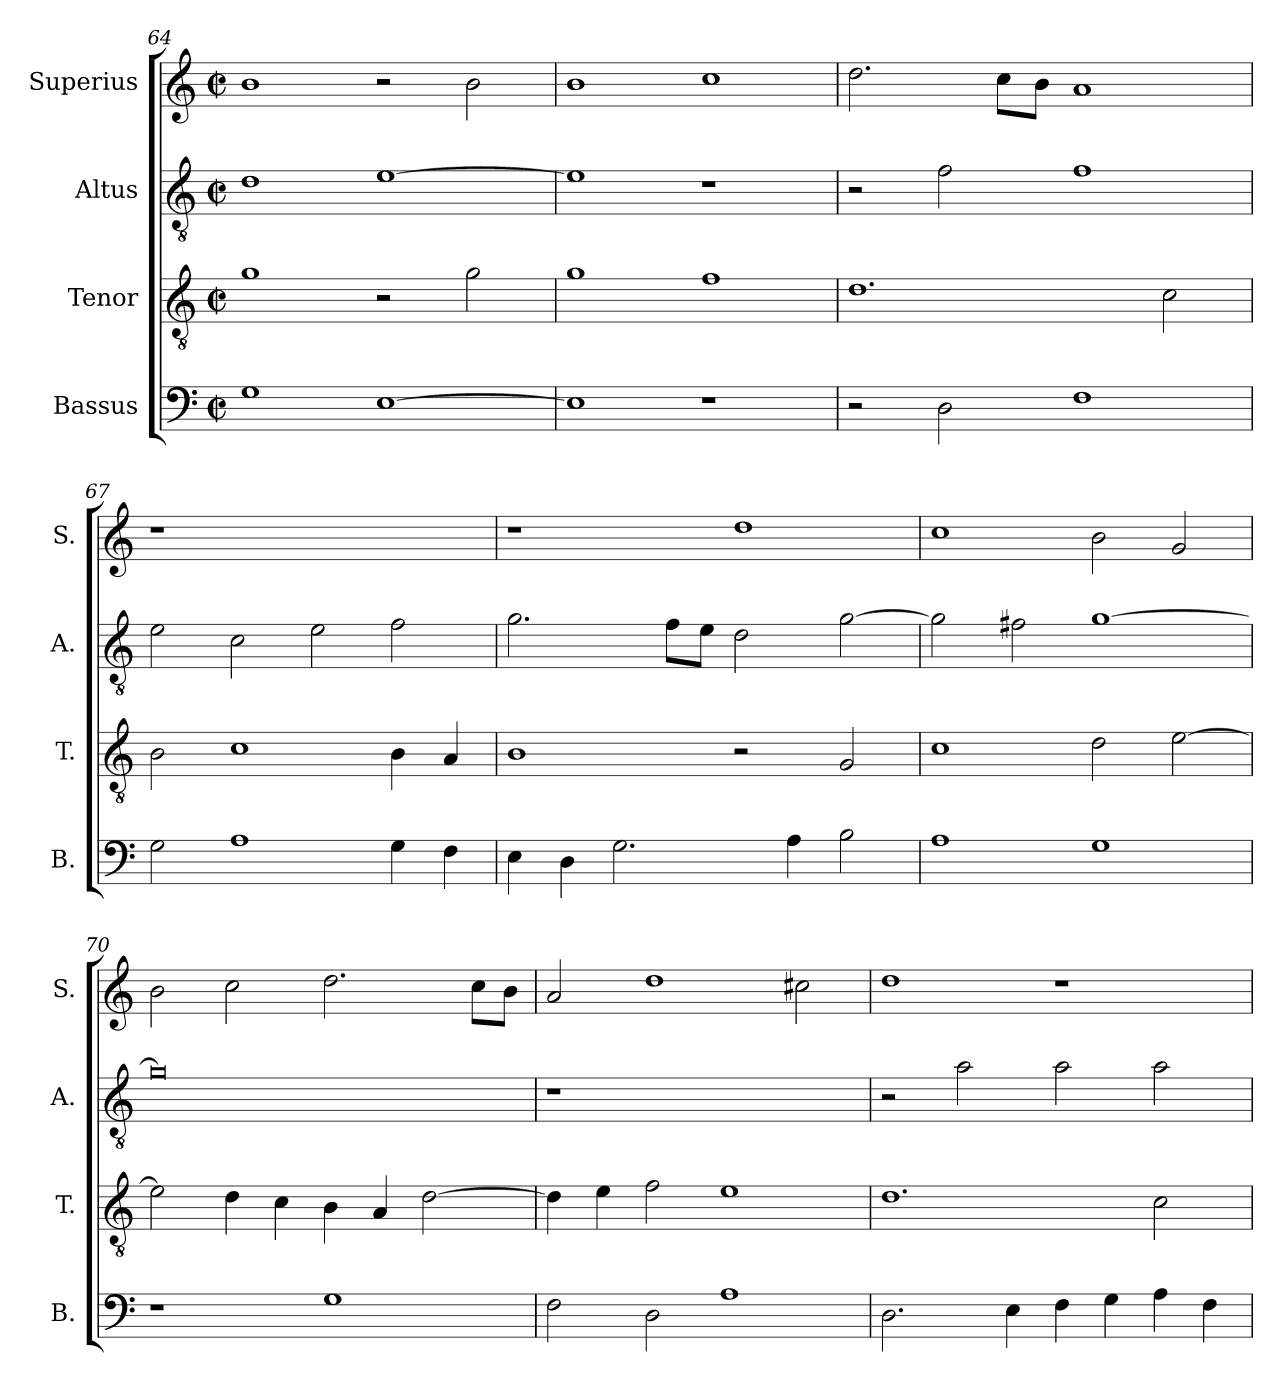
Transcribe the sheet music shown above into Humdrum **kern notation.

**kern	**kern	**kern	**kern
*part4	*part3	*part2	*part1
*staff4	*staff3	*staff2	*staff1
*I"Bassus	*I"Tenor	*I"Altus	*I"Superius
*I'B.	*I'T.	*I'A.	*I'S.
*clefF4	*clefGv2	*clefGv2	*clefG2
*	*ITrd7c12	*ITrd7c12	*
*k[]	*k[]	*k[]	*k[]
*C:	*C:	*C:	*C:
*M2/2	*M2/2	*M2/2	*M2/2
*met(c|)	*met(c|)	*met(c|)	*met(c|)
=64	=64	=64	=64
1Gi	1Gi	1Di	1bi
[>1Ei	2r	[>1Ei	2r
.	2Gi\	.	2bi\
=65	=65	=65	=65
1Ei]	1Gi	1Ei]	1bi
1r	1Fi	1r	1cci
=66	=66	=66	=66
2r	1.Di	2r	2.ddi\
2Di\	.	2Fi\	.
.	.	.	8cci\L
.	.	.	8bi\J
1Fi	.	1Fi	1ai
.	2Ci\	.	.
!!LO:LB:g=z
=67	=67	=67	=67
!	!	!	!LO:N:vis=1
2Gi\	2BBi\	2Ei\	1r
1Ai	1Ci	2Ci\	.
.	.	2Ei\	1ryy
4Gi\	4BBi\	2Fi\	.
4Fi\	4AAi/	.	.
=68	=68	=68	=68
4Ei\	1BBi	2.Gi\	1r
4Di\	.	.	.
2.Gi\	.	.	.
.	.	8Fi\L	.
.	.	8Ei\J	.
.	2r	2Di\	1ddi
4Ai\	.	.	.
2Bi\	2GGi/	[>2Gi\	.
=69	=69	=69	=69
1Ai	1Ci	2Gi\]	1cci
.	.	2F#Xi\	.
1Gi	2Di\	[>1Gi	2bi\
.	[>2Ei\	.	2gi/
=70	=70	=70	=70
1r	2Ei\]	0Gi]	2bi\
.	4Di\	.	2cci\
.	4Ci\	.	.
1Gi	4BBi\	.	2.ddi\
.	4AAi/	.	.
.	[>2Di\	.	.
.	.	.	8cci\L
.	.	.	8bi\J
!!LO:LB:g=z
=71	=71	=71	=71
!	!	!LO:N:vis=1	!
2Fi\	4Di\]	1r	2ai/
.	4Ei\	.	.
2Di\	2Fi\	.	1ddi
1Ai	1Ei	1ryy	.
.	.	.	2cc#Xi\
=72	=72	=72	=72
2.Di\	1.Di	2r	1ddi
.	.	2Ai\	.
4Ei\	.	.	.
4Fi\	.	2Ai\	1r
4Gi\	.	.	.
4Ai\	2Ci\	2Ai\	.
4Fi\	.	.	.
=	=	=	=
*-	*-	*-	*-
